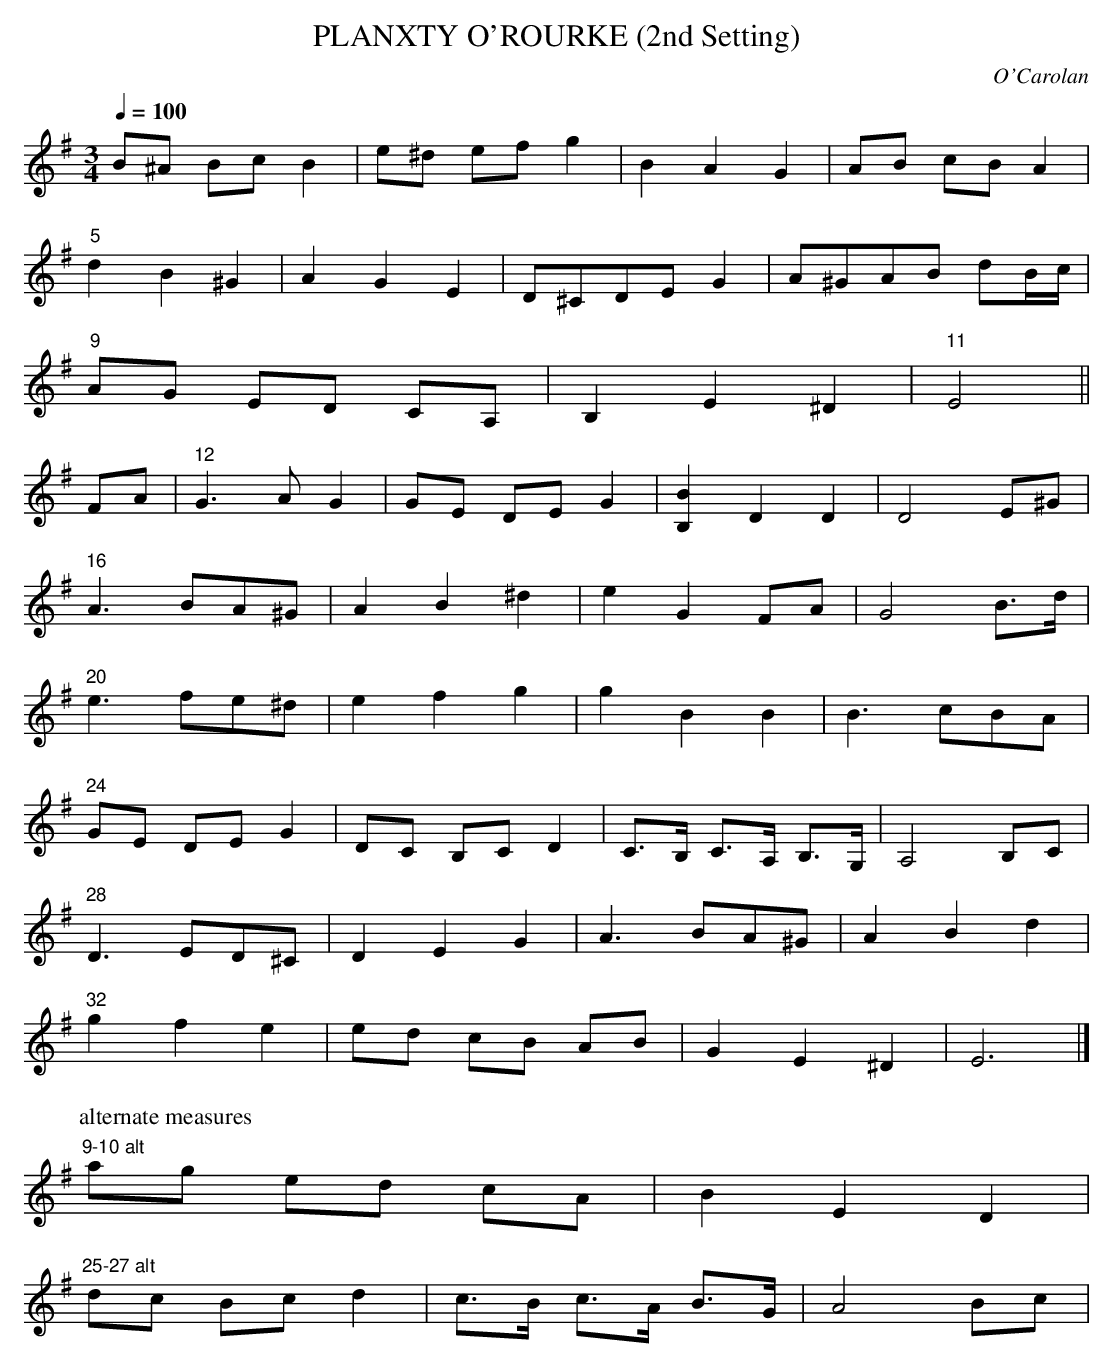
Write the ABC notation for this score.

X:1
T:PLANXTY O'ROURKE (2nd Setting)
C:O'Carolan
Q:1/4=100
M:3/4
L:1/8
K:Em
B^A Bc B2|e^d ef g2|B2A2G2|AB cB A2|
"5"d2B2^G2|A2G2E2|D^CDE G2|A^GAB dB/c/|
"9"AG ED CA,|B,2 E2 ^D2|"11"E4||
FA|"12"G3 AG2|GE DE G2|[B2B,2] D2 D2|D4 E^G|
"16"A3 BA^G|A2 B2 ^d2|e2 G2 FA|G4 B>d|
"20"e3 fe^d|e2 f2 g2|g2 B2 B2|B3 cBA|
"24"GE DE G2|DC B,C D2|C>B, C>A, B,>G,|A,4 B,C|
"28"D3 ED^C|D2 E2 G2|A3 BA^G|A2 B2 d2|
"32"g2 f2 e2|ed cB AB|G2 E2 ^D2|E6|]
P:alternate measures
"9-10 alt" ag ed cA|B2 E2 D2|
"25-27 alt"dc Bc d2|c>B c>A B>G|A4 Bc|
